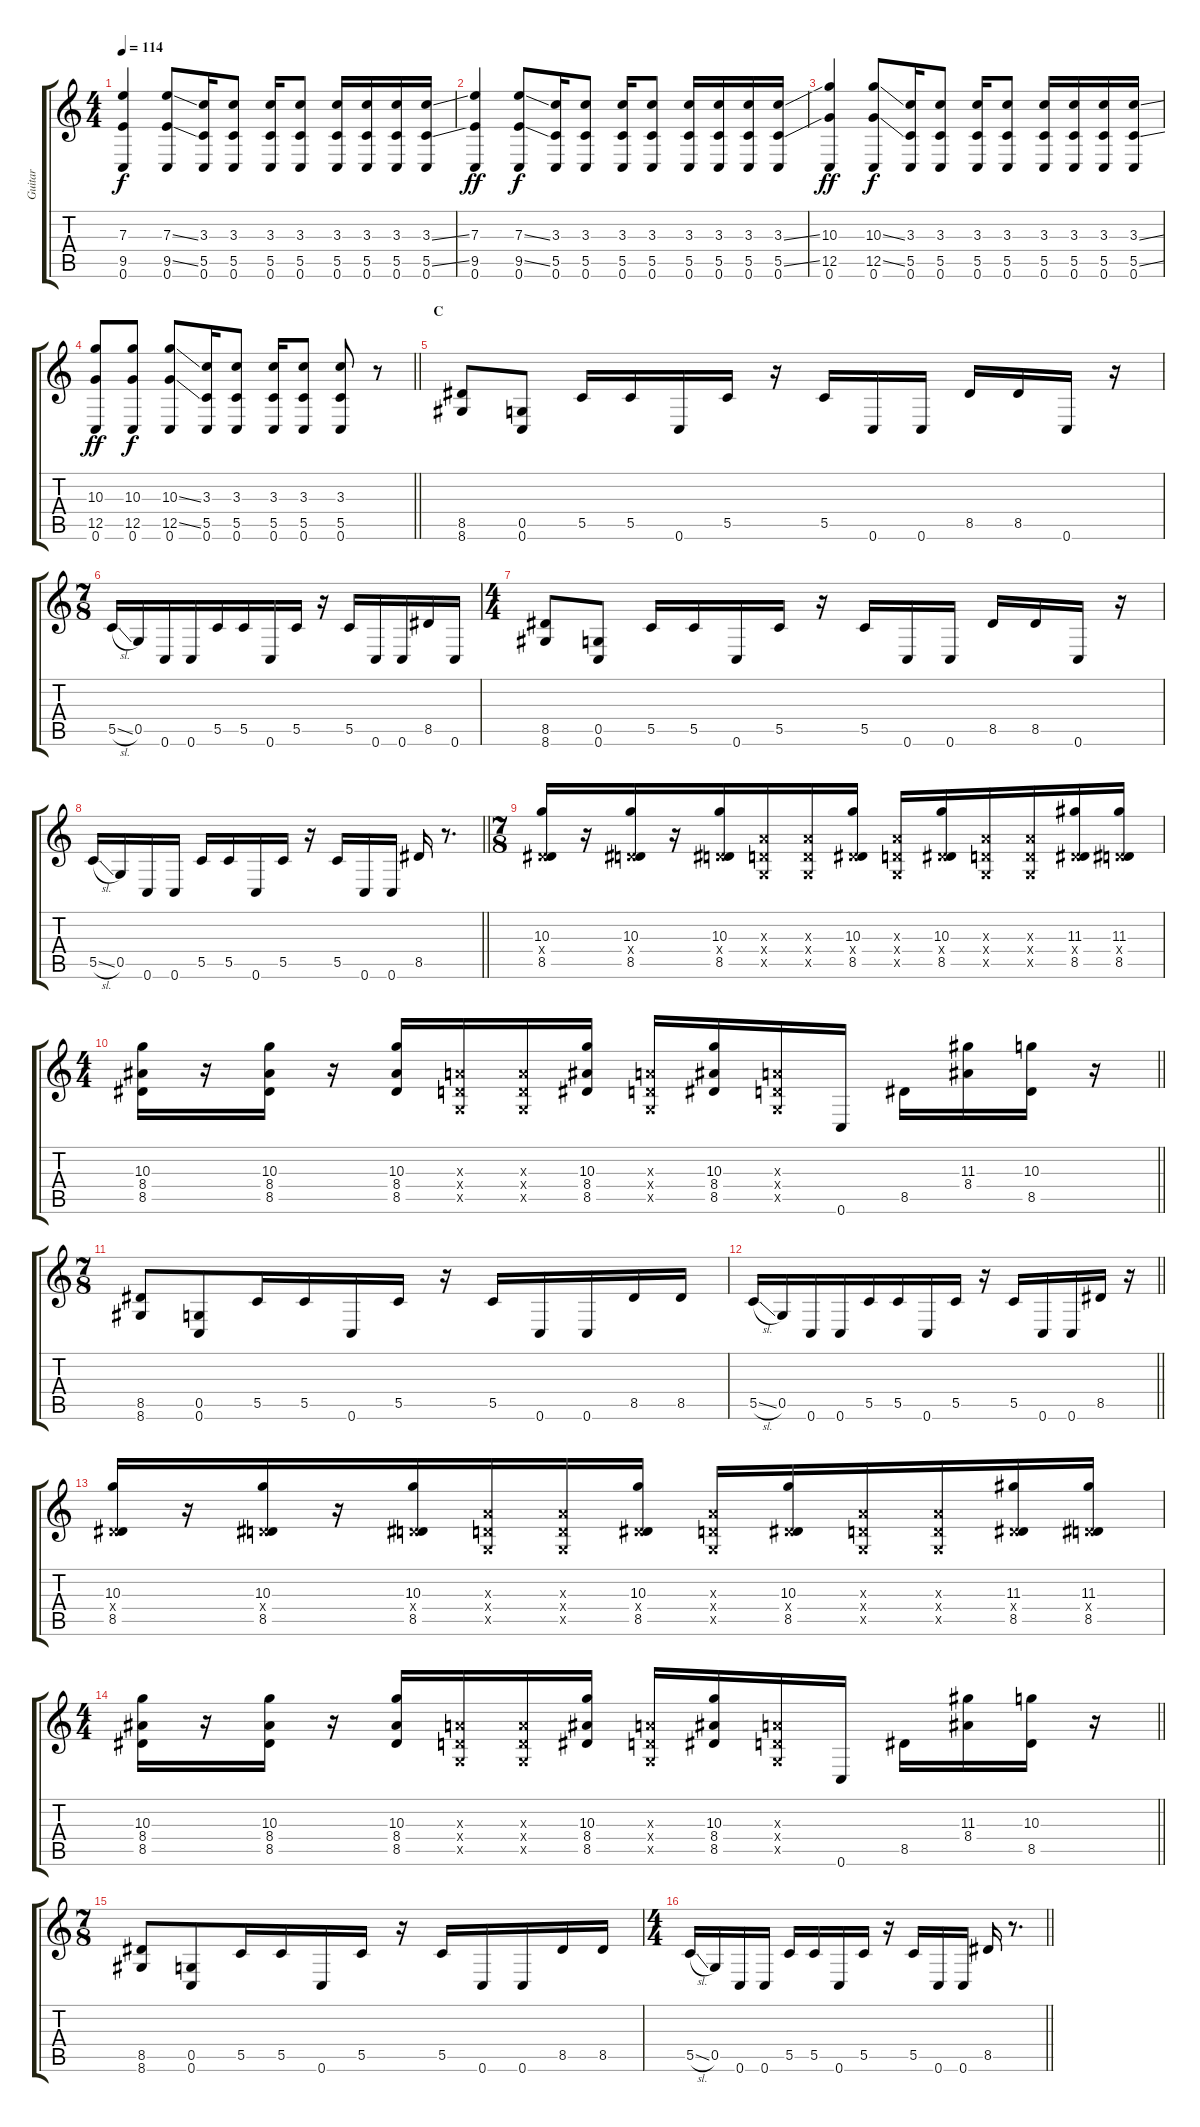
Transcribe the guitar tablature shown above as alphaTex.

\track ("Guitar" "Guitar") {instrument overdrivenguitar}
\staff {score tabs}
\tuning (G4 E4 A3 D3 G2 C2) {hide}
\ts (4 4)
\tempo 114
\clef g2
\ks c
(7.3 9.5 0.6).4{dy f} (7.3{ss} 9.5{ss} 0.6).8 (3.3 5.5 0.6).16 (3.3 5.5 0.6).8 (3.3 5.5 0.6).16 (3.3 5.5 0.6).8 (3.3 5.5 0.6).16 (3.3 5.5 0.6).16 (3.3 5.5 0.6).16 (3.3{ss} 5.5{ss} 0.6).16 |
(7.3 9.5 0.6).4{dy ff} (7.3{ss} 9.5{ss} 0.6).8{dy f} (3.3 5.5 0.6).16 (3.3 5.5 0.6).8 (3.3 5.5 0.6).16 (3.3 5.5 0.6).8 (3.3 5.5 0.6).16 (3.3 5.5 0.6).16 (3.3 5.5 0.6).16 (3.3{ss} 5.5{ss} 0.6).16 |
(10.3 12.5 0.6).4{dy ff} (10.3{ss} 12.5{ss} 0.6).8{dy f} (3.3 5.5 0.6).16 (3.3 5.5 0.6).8 (3.3 5.5 0.6).16 (3.3 5.5 0.6).8 (3.3 5.5 0.6).16 (3.3 5.5 0.6).16 (3.3 5.5 0.6).16 (3.3{ss} 5.5{ss} 0.6).16 |
\barLineRight lightlight
(10.3 12.5 0.6).8{dy ff} (10.3 12.5 0.6).8{dy f} (10.3{ss} 12.5{ss} 0.6).8 (3.3 5.5 0.6).16 (3.3 5.5 0.6).8 (3.3 5.5 0.6).16 (3.3 5.5 0.6).8 (3.3 5.5 0.6).8 r.8 |
\section ("" "C")
(8.5 8.6).8 (0.5 0.6).8 5.5.16 5.5.16 0.6.16 5.5.16 r.16 5.5.16 0.6.16 0.6.16 8.5.16 8.5.16 0.6.16 r.16 |
\ts (7 8)
5.5{sl}.16 0.5.16 0.6.16 0.6.16 5.5.16 5.5.16 0.6.16 5.5.16 r.16 5.5.16 0.6.16 0.6.16 8.5.16 0.6.16 |
\ts (4 4)
(8.5 8.6).8 (0.5 0.6).8 5.5.16 5.5.16 0.6.16 5.5.16 r.16 5.5.16 0.6.16 0.6.16 8.5.16 8.5.16 0.6.16 r.16 |
\barLineRight lightlight
5.5{sl}.16 0.5.16 0.6.16 0.6.16 5.5.16 5.5.16 0.6.16 5.5.16 r.16 5.5.16 0.6.16 0.6.16 8.5.16 r.8{d} |
\ts (7 8)
(10.3 0.4{x} 8.5).16 r.16 (10.3 0.4{x} 8.5).16 r.16 (10.3 0.4{x} 8.5).16 (0.3{x} 0.4{x} 0.5{x}).16 (0.3{x} 0.4{x} 0.5{x}).16 (10.3 0.4{x} 8.5).16 (0.3{x} 0.4{x} 0.5{x}).16 (10.3 0.4{x} 8.5).16 (0.3{x} 0.4{x} 0.5{x}).16 (0.3{x} 0.4{x} 0.5{x}).16 (11.3 0.4{x} 8.5).16 (11.3 0.4{x} 8.5).16 |
\ts (4 4)
\barLineRight lightlight
(10.3 8.4 8.5).16 r.16 (10.3 8.4 8.5).16 r.16 (10.3 8.4 8.5).16 (0.3{x} 0.4{x} 0.5{x}).16 (0.3{x} 0.4{x} 0.5{x}).16 (10.3 8.4 8.5).16 (0.3{x} 0.4{x} 0.5{x}).16 (10.3 8.4 8.5).16 (0.3{x} 0.4{x} 0.5{x}).16 0.6.16 8.5.16 (11.3 8.4).16 (10.3 8.5).16 r.16 |
\ts (7 8)
(8.5 8.6).8 (0.5 0.6).8 5.5.16 5.5.16 0.6.16 5.5.16 r.16 5.5.16 0.6.16 0.6.16 8.5.16 8.5.16 |
\barLineRight lightlight
5.5{sl}.16 0.5.16 0.6.16 0.6.16 5.5.16 5.5.16 0.6.16 5.5.16 r.16 5.5.16 0.6.16 0.6.16 8.5.16 r.16 |
(10.3 0.4{x} 8.5).16 r.16 (10.3 0.4{x} 8.5).16 r.16 (10.3 0.4{x} 8.5).16 (0.3{x} 0.4{x} 0.5{x}).16 (0.3{x} 0.4{x} 0.5{x}).16 (10.3 0.4{x} 8.5).16 (0.3{x} 0.4{x} 0.5{x}).16 (10.3 0.4{x} 8.5).16 (0.3{x} 0.4{x} 0.5{x}).16 (0.3{x} 0.4{x} 0.5{x}).16 (11.3 0.4{x} 8.5).16 (11.3 0.4{x} 8.5).16 |
\ts (4 4)
\barLineRight lightlight
(10.3 8.4 8.5).16 r.16 (10.3 8.4 8.5).16 r.16 (10.3 8.4 8.5).16 (0.3{x} 0.4{x} 0.5{x}).16 (0.3{x} 0.4{x} 0.5{x}).16 (10.3 8.4 8.5).16 (0.3{x} 0.4{x} 0.5{x}).16 (10.3 8.4 8.5).16 (0.3{x} 0.4{x} 0.5{x}).16 0.6.16 8.5.16 (11.3 8.4).16 (10.3 8.5).16 r.16 |
\ts (7 8)
(8.5 8.6).8 (0.5 0.6).8 5.5.16 5.5.16 0.6.16 5.5.16 r.16 5.5.16 0.6.16 0.6.16 8.5.16 8.5.16 |
\ts (4 4)
\barLineRight lightlight
5.5{sl}.16 0.5.16 0.6.16 0.6.16 5.5.16 5.5.16 0.6.16 5.5.16 r.16 5.5.16 0.6.16 0.6.16 8.5.16 r.8{d}
